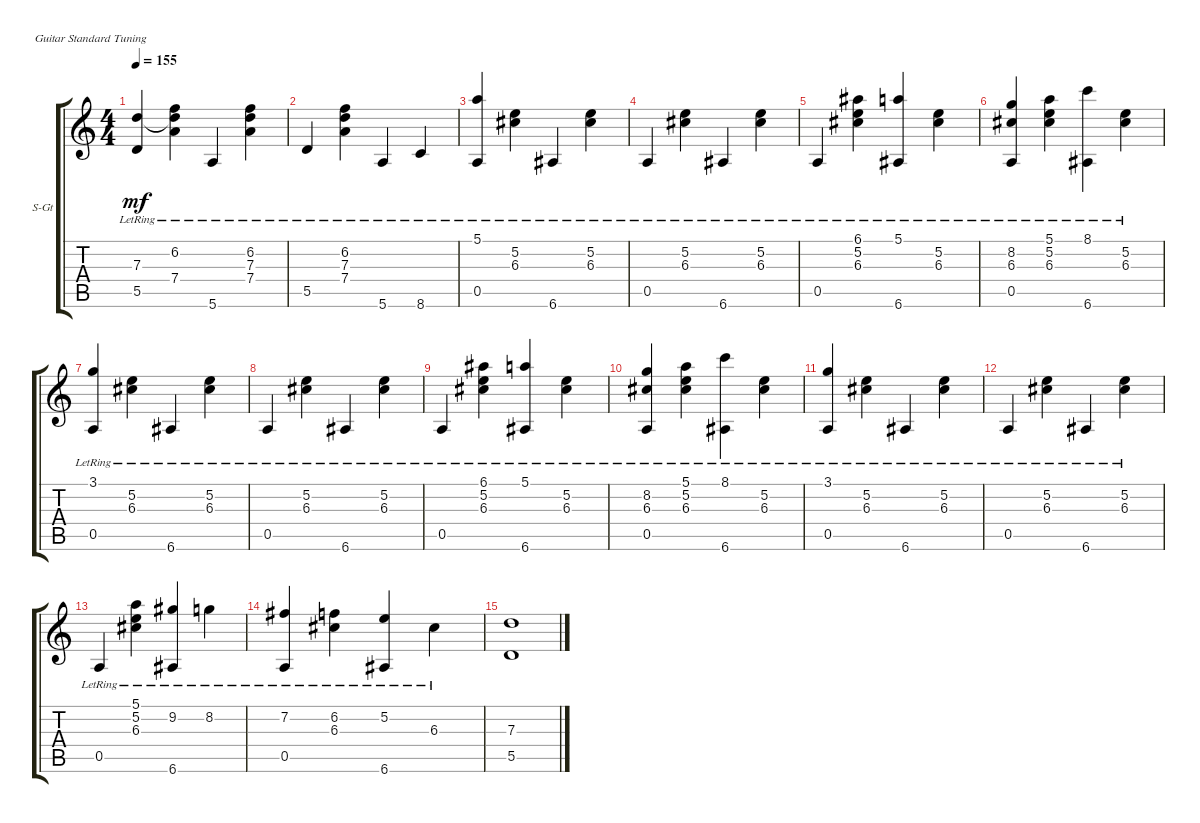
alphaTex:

\defaultSystemsLayout 4
\bracketExtendMode groupsimilarinstruments
\firstSystemTrackNameOrientation horizontal
\otherSystemsTrackNameOrientation horizontal
\track ("Steel Guitar" "S-Gt") {instrument acousticguitarsteel}
\staff {score tabs}
\tuning (E4 B3 G3 D3 A2 E2)
\ts (4 4)
\tempo 155
\clef g2
\ks c
(5.5{lr} 7.3{lr}).4{dy mf} (6.2{lr} 7.4 7.3{t}).4 5.6{lr}.4 (6.2{lr} 7.4 7.3).4 |
5.5{lr}.4 (7.4{lr} 6.2{lr} 7.3).4 5.6{lr}.4 8.6{lr}.4 |
(0.5{lr} 5.1{lr}).4 (5.2{lr} 6.3{lr}).4 6.6{lr}.4 (5.2{lr} 6.3{lr}).4 |
0.5{lr}.4 (5.2{lr} 6.3{lr}).4 6.6{lr}.4 (5.2{lr} 6.3{lr}).4 |
0.5{lr}.4 (5.2{lr} 6.3{lr} 6.1{lr}).4 (6.6{lr} 5.1{lr}).4 (5.2{lr} 6.3{lr}).4 |
(0.5{lr} 6.3{lr} 8.2{lr}).4 (5.2{lr} 6.3{lr} 5.1{lr}).4 (6.6{lr} 8.1{lr}).4 (5.2{lr} 6.3{lr}).4 |
(0.5{lr} 3.1{lr}).4 (5.2{lr} 6.3{lr}).4 6.6{lr}.4 (5.2{lr} 6.3{lr}).4 |
0.5{lr}.4 (5.2{lr} 6.3{lr}).4 6.6{lr}.4 (5.2{lr} 6.3{lr}).4 |
0.5{lr}.4 (5.2{lr} 6.3{lr} 6.1{lr}).4 (6.6{lr} 5.1{lr}).4 (5.2{lr} 6.3{lr}).4 |
(0.5{lr} 6.3{lr} 8.2{lr}).4 (5.2{lr} 6.3{lr} 5.1{lr}).4 (6.6{lr} 8.1{lr}).4 (5.2{lr} 6.3{lr}).4 |
(0.5{lr} 3.1{lr}).4 (5.2{lr} 6.3{lr}).4 6.6{lr}.4 (5.2{lr} 6.3{lr}).4 |
0.5{lr}.4 (5.2{lr} 6.3{lr}).4 6.6{lr}.4 (5.2{lr} 6.3{lr}).4 |
0.5{lr}.4 (5.2{lr} 6.3{lr} 5.1{lr}).4 (6.6{lr} 9.2{lr}).4 8.2{lr}.4 |
(0.5{lr} 7.2{lr}).4 (6.2{lr} 6.3{lr}).4 (6.6{lr} 5.2{lr}).4 6.3{lr}.4 |
(5.5 7.3).1
